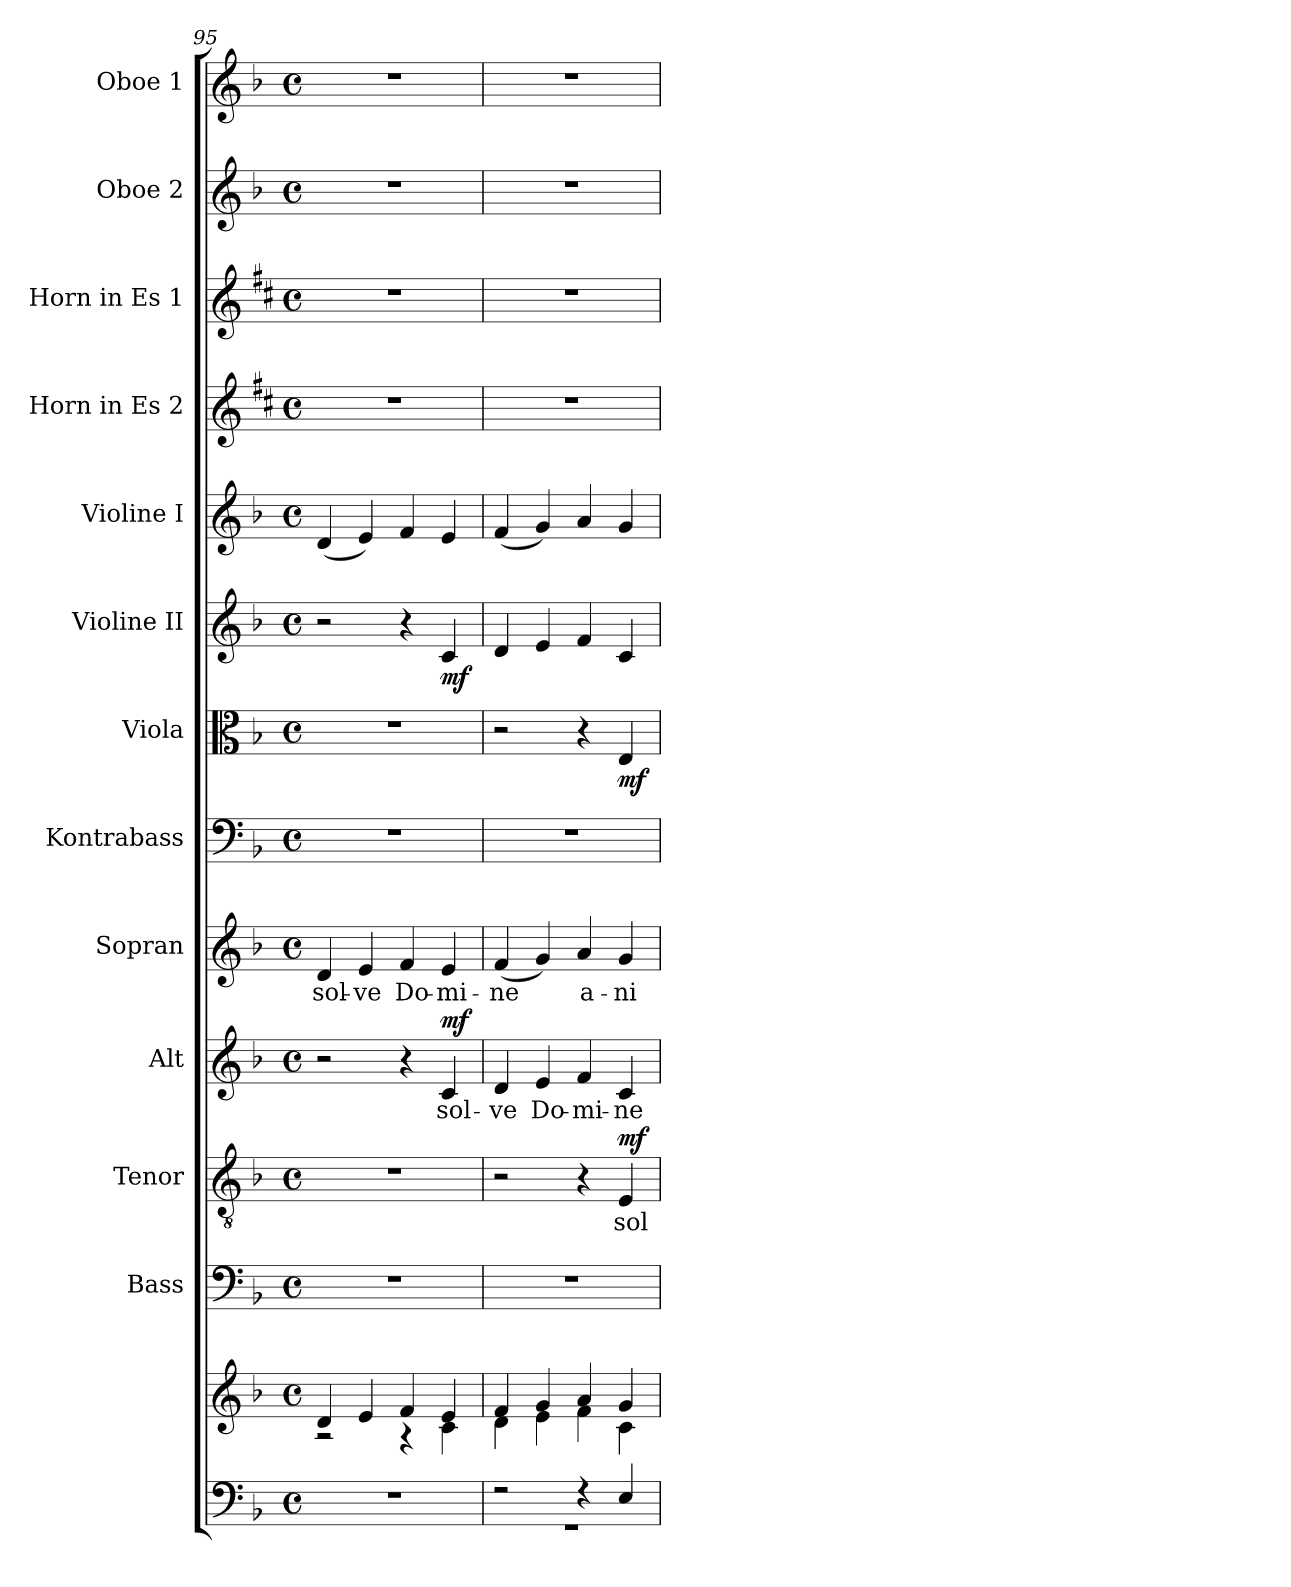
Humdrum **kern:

**kern	**kern	**kern	**kern	**text	**dynam	**kern	**text	**dynam	**kern	**text	**kern	**kern	**dynam	**kern	**dynam	**kern	**kern	**kern	**kern	**kern
*part13	*part13	*part12	*part11	*part11	*part11	*part10	*part10	*part10	*part9	*part9	*part8	*part7	*part7	*part6	*part6	*part5	*part4	*part3	*part2	*part1
*staff14	*staff13	*staff12	*staff11	*staff11	*staff11	*staff10	*staff10	*staff10	*staff9	*staff9	*staff8	*staff7	*staff7	*staff6	*staff6	*staff5	*staff4	*staff3	*staff2	*staff1
*	*	*I"Bass	*I"Tenor	*	*	*I"Alt	*	*	*I"Sopran	*	*I"Kontrabass	*I"Viola	*	*I"Violine II	*	*I"Violine I	*I"Horn in Es 2	*I"Horn in Es 1	*I"Oboe 2	*I"Oboe 1
*	*	*I'B.	*I'T.	*	*	*I'A.	*	*	*I'S.	*	*I'Kb.	*I'Vla.	*	*I'Vl. II	*	*I'Vl. I	*I'Hr. 2	*I'Hr. 1	*I'Ob. 2	*I'Ob. 1
*clefF4	*clefG2	*clefF4	*clefGv2	*	*	*clefG2	*	*	*clefG2	*	*clefF4	*clefC3	*	*clefG2	*	*clefG2	*clefG2	*clefG2	*clefG2	*clefG2
*	*	*	*	*	*	*	*	*	*	*	*ITrd7c12	*	*	*	*	*	*ITrd5c9	*ITrd5c9	*	*
*k[b-]	*k[b-]	*k[b-]	*k[b-]	*	*	*k[b-]	*	*	*k[b-]	*	*k[b-]	*k[b-]	*	*k[b-]	*	*k[b-]	*k[b-]	*k[b-]	*k[b-]	*k[b-]
*F:	*F:	*F:	*F:	*	*	*F:	*	*	*F:	*	*F:	*F:	*	*F:	*	*F:	*F:	*F:	*F:	*F:
*M4/4	*M4/4	*M4/4	*M4/4	*	*	*M4/4	*	*	*M4/4	*	*M4/4	*M4/4	*	*M4/4	*	*M4/4	*M4/4	*M4/4	*M4/4	*M4/4
*met(c)	*met(c)	*met(c)	*met(c)	*	*	*met(c)	*	*	*met(c)	*	*met(c)	*met(c)	*	*met(c)	*	*met(c)	*met(c)	*met(c)	*met(c)	*met(c)
=95	=95	=95	=95	=95	=95	=95	=95	=95	=95	=95	=95	=95	=95	=95	=95	=95	=95	=95	=95	=95
*	*^	*	*	*	*	*	*	*	*	*	*	*	*	*	*	*	*	*	*	*
!	!	!	!	!	!	!	!	!	!	!	!LO:LY:b	!	!	!	!	!	!	!	!	!	!
1r	4d/	2rA	1r	1r	.	.	2r	.	.	4d/	-sol-	1r	1r	.	2r	.	(<4d/	1r	1r	1r	1r
!	!	!	!	!	!	!	!	!	!	!	!LO:LY:b	!	!	!	!	!	!	!	!	!	!
.	4e/	.	.	.	.	.	.	.	.	4e/	-ve	.	.	.	.	.	4e/)	.	.	.	.
!	!	!	!	!	!	!	!	!	!	!	!LO:LY:b	!	!	!	!	!	!	!	!	!	!
.	4f/	4rG	.	.	.	.	4r	.	.	4f/	Do-	.	.	.	4r	.	4f/	.	.	.	.
!	!	!	!	!	!	!	!	!LO:LY:b	!LO:DY:a	!	!LO:LY:b	!	!	!	!	!LO:DY:b	!	!	!	!	!
.	4e/	4c\	.	.	.	.	4c/	-sol-	mf	4e/	-mi-	.	.	.	4c/	mf	4e/	.	.	.	.
=96	=96	=96	=96	=96	=96	=96	=96	=96	=96	=96	=96	=96	=96	=96	=96	=96	=96	=96	=96	=96	=96
*^	*	*	*	*	*	*	*	*	*	*	*	*	*	*	*	*	*	*	*	*	*
!	!	!	!	!	!	!	!	!	!LO:LY:b	!	!	!LO:LY:b	!	!	!	!	!	!	!	!	!	!
2rF	1rGG	4f/	4d\	1r	2r	.	.	4d/	-ve	.	(<4f/	-ne	1r	2r	.	4d/	.	(<4f/	1r	1r	1r	1r
!	!	!	!	!	!	!	!	!	!LO:LY:b	!	!	!	!	!	!	!	!	!	!	!	!	!
.	.	4g/	4e\	.	.	.	.	4e/	Do-	.	4g/)	.	.	.	.	4e/	.	4g/)	.	.	.	.
!	!	!	!	!	!	!	!	!	!LO:LY:b	!	!	!LO:LY:b	!	!	!	!	!	!	!	!	!	!
4rF	.	4a/	4f\	.	4r	.	.	4f/	-mi-	.	4a/	a-	.	4r	.	4f/	.	4a/	.	.	.	.
!	!	!	!	!	!	!LO:LY:b	!LO:DY:a	!	!LO:LY:b	!	!	!LO:LY:b	!	!	!LO:DY:b	!	!	!	!	!	!	!
4E/	.	4g/	4c\	.	4E/	-sol-	mf	4c/	-ne	.	4g/	-ni-	.	4E/	mf	4c/	.	4g/	.	.	.	.
*v	*v	*	*	*	*	*	*	*	*	*	*	*	*	*	*	*	*	*	*	*	*	*
*	*v	*v	*	*	*	*	*	*	*	*	*	*	*	*	*	*	*	*	*	*	*
=	=	=	=	=	=	=	=	=	=	=	=	=	=	=	=	=	=	=	=	=
*-	*-	*-	*-	*-	*-	*-	*-	*-	*-	*-	*-	*-	*-	*-	*-	*-	*-	*-	*-	*-
